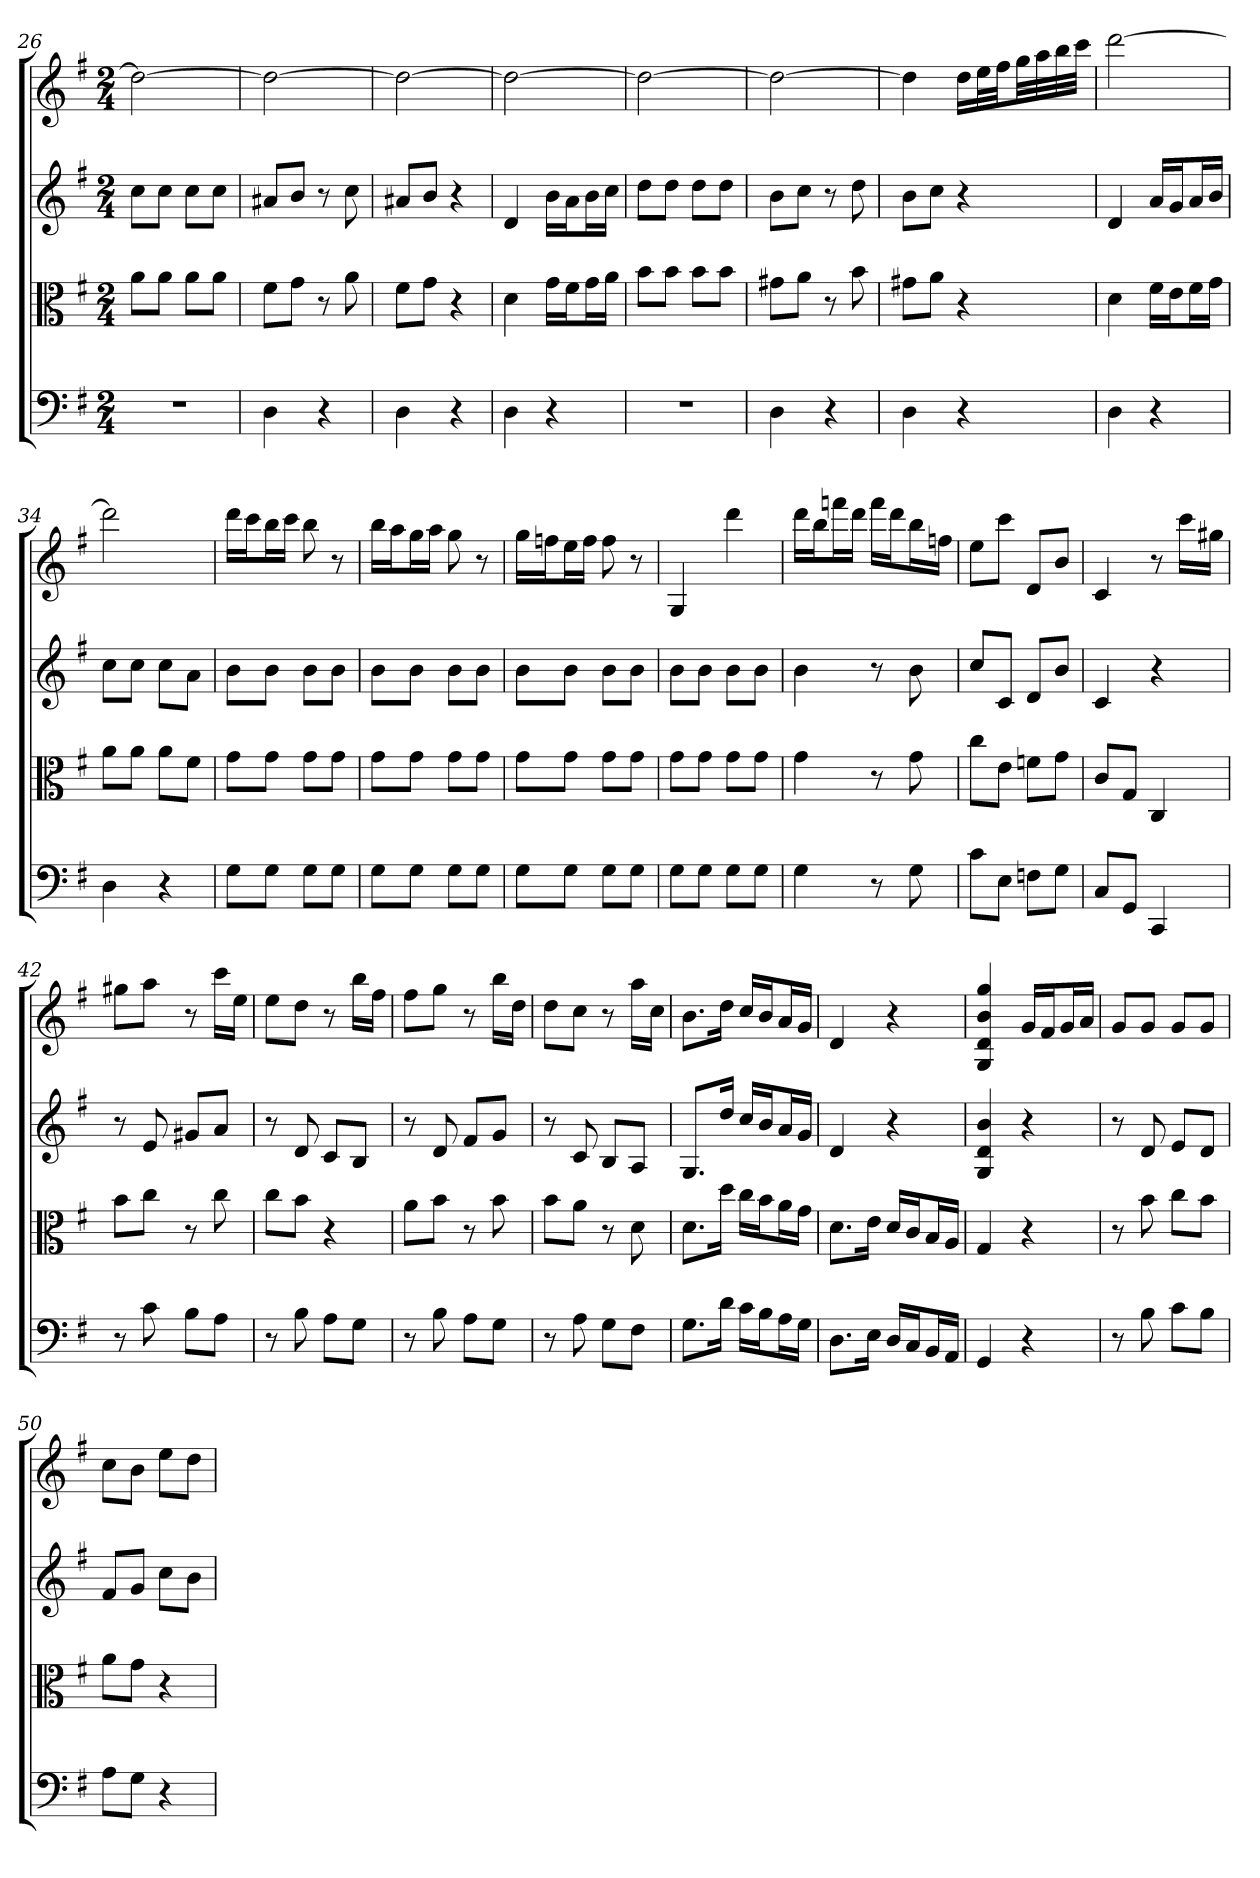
**kern	**kern	**kern	**kern
*part4	*part3	*part2	*part1
*staff4	*staff3	*staff2	*staff1
*clefF4	*clefC3	*	*
*k[f#]	*k[f#]	*k[f#]	*k[f#]
*G:	*G:	*G:	*G:
*M2/4	*M2/4	*M2/4	*M2/4
=26	=26	=26	=26
2r	8a\L	8ccL	2dd_
.	8a\J	8ccJ	.
.	8a\L	8ccL	.
.	8a\J	8ccJ	.
=27	=27	=27	=27
4D	8f#\L	8a#XL	2dd_
.	8g\J	8bJ	.
4r	8r	8r	.
.	8a	8cc	.
=28	=28	=28	=28
4D	8f#\L	8a#XL	2dd_
.	8g\J	8bJ	.
4r	4r	4r	.
=29	=29	=29	=29
4D	4d	4d	2dd_
4r	16g\LL	16bLL	.
.	16f#\J	16aJ	.
.	16g\L	16bL	.
.	16a\JJ	16ccJJ	.
=30	=30	=30	=30
2r	8b\L	8ddL	2dd_
.	8b\J	8ddJ	.
.	8b\L	8ddL	.
.	8b\J	8ddJ	.
=31	=31	=31	=31
4D	8g#X\L	8bL	2dd_
.	8a\J	8ccJ	.
4r	8r	8r	.
.	8b	8dd	.
=32	=32	=32	=32
4D	8g#X\L	8bL	4dd]
.	8a\J	8ccJ	.
4r	4r	4r	16ddLL
.	.	.	32eeL
.	.	.	32ff#JJ
.	.	.	32ggLL
.	.	.	32aa
.	.	.	32bb
.	.	.	32cccJJJ
=33	=33	=33	=33
4D	4d	4d	[2ddd
4r	16f#\LL	16aLL	.
.	16e\J	16gJ	.
.	16f#\L	16aL	.
.	16g\JJ	16bJJ	.
=34	=34	=34	=34
4D	8a\L	8ccL	2ddd]
.	8a\J	8ccJ	.
4r	8a\L	8ccL	.
.	8f#\J	8aJ	.
=35	=35	=35	=35
8G\L	8g\L	8bL	16dddLL
.	.	.	16cccJ
8G\J	8g\J	8bJ	16bbL
.	.	.	16cccJJ
8G\L	8g\L	8bL	8bb
8G\J	8g\J	8bJ	8r
=36	=36	=36	=36
8G\L	8g\L	8bL	16bbLL
.	.	.	16aaJ
8G\J	8g\J	8bJ	16ggL
.	.	.	16aaJJ
8G\L	8g\L	8bL	8gg
8G\J	8g\J	8bJ	8r
=37	=37	=37	=37
8G\L	8g\L	8bL	16ggLL
.	.	.	16ffnJ
8G\J	8g\J	8bJ	16eeL
.	.	.	16ffJJ
8G\L	8g\L	8bL	8ff
8G\J	8g\J	8bJ	8r
=38	=38	=38	=38
8G\L	8g\L	8bL	4G
8G\J	8g\J	8bJ	.
8G\L	8g\L	8bL	4ddd
8G\J	8g\J	8bJ	.
=39	=39	=39	=39
4G	4g	4b	16dddLL
.	.	.	16bbJ
.	.	.	16fffnL
.	.	.	16dddJJ
8r	8r	8r	16fffLL
.	.	.	16dddJ
8G	8g	8b	16bbL
.	.	.	16ffnJJ
=40	=40	=40	=40
8c\L	8cc\L	8ccL	8eeL
8E\J	8e\J	8cJ	8cccJ
8Fn\L	8fn\L	8dL	8dL
8G\J	8g\J	8bJ	8bJ
=41	=41	=41	=41
8C/L	8c/L	4c	4c
8GG/J	8G/J	.	.
4CC	4C	4r	8r
.	.	.	16cccLL
.	.	.	16gg#XJJ
=42	=42	=42	=42
8r	8b\L	8r	8gg#XL
8c	8cc\J	8e	8aaJ
8B\L	8r	8g#XL	8r
8A\J	8cc	8aJ	16cccLL
.	.	.	16eeJJ
=43	=43	=43	=43
8r	8cc\L	8r	8eeL
8B	8b\J	8d	8ddJ
8A\L	4r	8cL	8r
8G\J	.	8BJ	16bbLL
.	.	.	16ff#JJ
=44	=44	=44	=44
8r	8a\L	8r	8ff#L
8B	8b\J	8d	8ggJ
8A\L	8r	8f#L	8r
8G\J	8b	8gJ	16bbLL
.	.	.	16ddJJ
=45	=45	=45	=45
8r	8b\L	8r	8ddL
8A	8a\J	8c	8ccJ
8G\L	8r	8BL	8r
8F#\J	8d	8AJ	16aaLL
.	.	.	16ccJJ
=46	=46	=46	=46
8.G\L	8.d\L	8.GL	8.bL
16d\Jk	16dd\Jk	16ddJk	16ddJk
16c\LL	16cc\LL	16ccLL	16ccLL
16B\J	16b\J	16bJ	16bJ
16A\L	16a\L	16aL	16aL
16G\JJ	16g\JJ	16gJJ	16gJJ
=47	=47	=47	=47
8.D\L	8.d\L	4d	4d
16E\Jk	16e\Jk	.	.
16D/LL	16d/LL	4r	4r
16C/J	16c/J	.	.
16BB/L	16B/L	.	.
16AA/JJ	16A/JJ	.	.
=48	=48	=48	=48
4GG	4G	4G 4d 4b	4G 4d 4b 4gg
4r	4r	4r	16gLL
.	.	.	16f#J
.	.	.	16gL
.	.	.	16aJJ
=49	=49	=49	=49
8r	8r	8r	8gL
8B	8b	8d	8gJ
8c\L	8cc\L	8eL	8gL
8B\J	8b\J	8dJ	8gJ
=50	=50	=50	=50
8A\L	8a\L	8f#L	8ccL
8G\J	8g\J	8gJ	8bJ
4r	4r	8ccL	8eeL
.	.	8bJ	8ddJ
=	=	=	=
*-	*-	*-	*-
